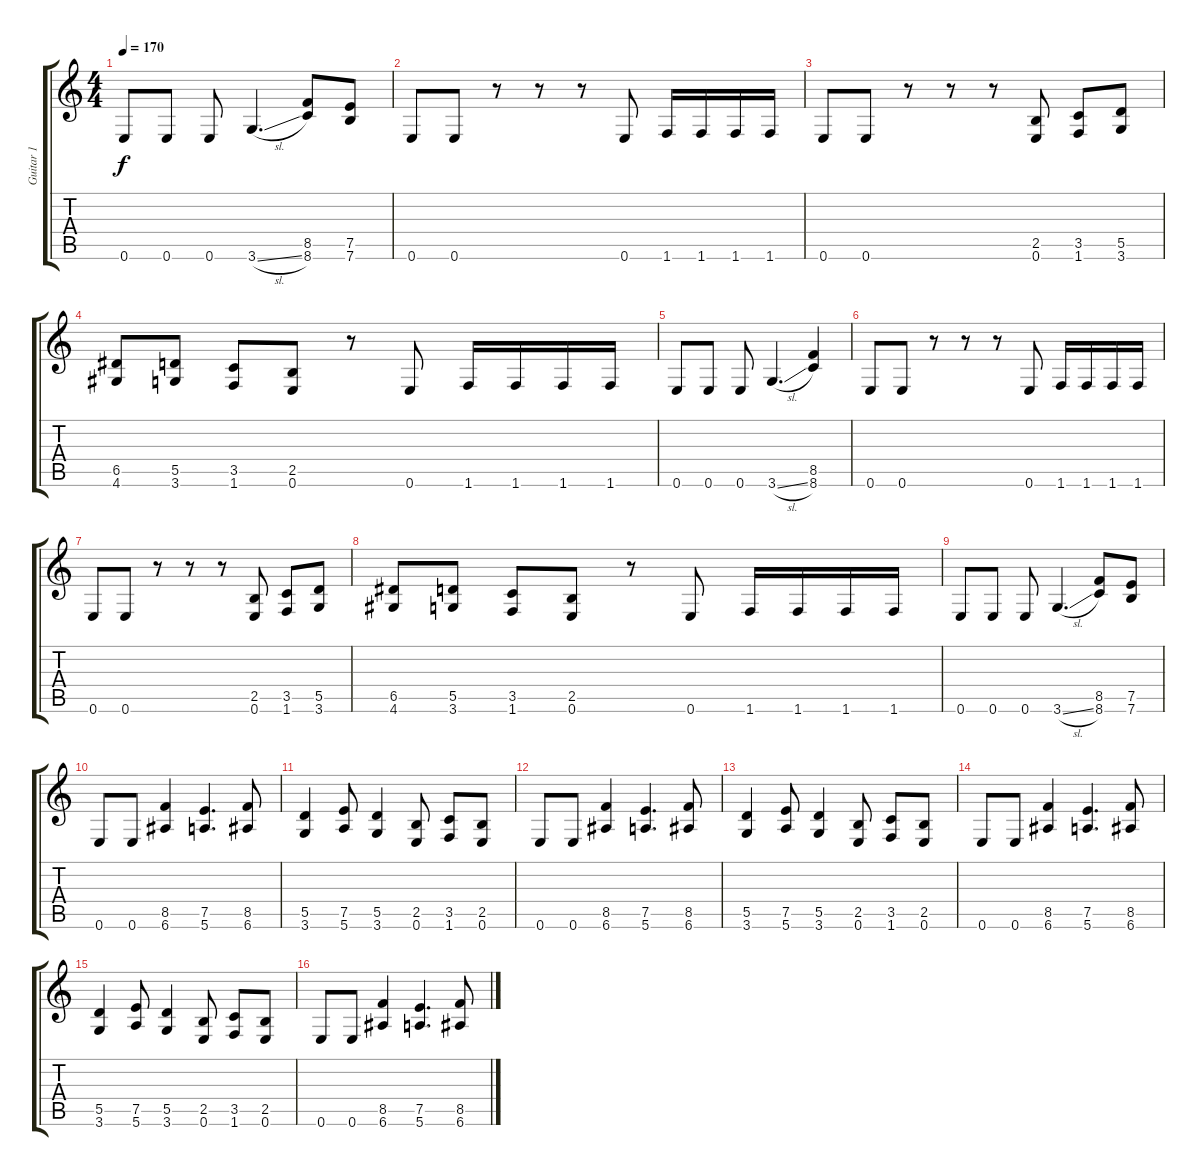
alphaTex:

\track ("Guitar 1" "Guitar 1") {instrument distortionguitar}
\staff {score tabs}
\tuning (E4 B3 G3 D3 A2 E2) {hide}
\ts (4 4)
\tempo 170
\clef g2
\ks c
0.6.8{dy f} 0.6.8 0.6.8 3.6{sl}.4{d} (8.5 8.6).8 (7.5 7.6).8 |
0.6.8 0.6.8 r.8 r.8 r.8 0.6.8 1.6.16 1.6.16 1.6.16 1.6.16 |
0.6.8 0.6.8 r.8 r.8 r.8 (2.5 0.6).8 (3.5 1.6).8 (5.5 3.6).8 |
(6.5 4.6).8 (5.5 3.6).8 (3.5 1.6).8 (2.5 0.6).8 r.8 0.6.8 1.6.16 1.6.16 1.6.16 1.6.16 |
0.6.8 0.6.8 0.6.8 3.6{sl}.4{d} (8.5 8.6).4 |
0.6.8 0.6.8 r.8 r.8 r.8 0.6.8 1.6.16 1.6.16 1.6.16 1.6.16 |
0.6.8 0.6.8 r.8 r.8 r.8 (2.5 0.6).8 (3.5 1.6).8 (5.5 3.6).8 |
(6.5 4.6).8 (5.5 3.6).8 (3.5 1.6).8 (2.5 0.6).8 r.8 0.6.8 1.6.16 1.6.16 1.6.16 1.6.16 |
0.6.8 0.6.8 0.6.8 3.6{sl}.4{d} (8.5 8.6).8 (7.5 7.6).8 |
0.6.8 0.6.8 (8.5 6.6).4 (7.5 5.6).4{d} (8.5 6.6).8 |
(5.5 3.6).4 (7.5 5.6).8 (5.5 3.6).4 (2.5 0.6).8 (3.5 1.6).8 (2.5 0.6).8 |
0.6.8 0.6.8 (8.5 6.6).4 (7.5 5.6).4{d} (8.5 6.6).8 |
(5.5 3.6).4 (7.5 5.6).8 (5.5 3.6).4 (2.5 0.6).8 (3.5 1.6).8 (2.5 0.6).8 |
0.6.8 0.6.8 (8.5 6.6).4 (7.5 5.6).4{d} (8.5 6.6).8 |
(5.5 3.6).4 (7.5 5.6).8 (5.5 3.6).4 (2.5 0.6).8 (3.5 1.6).8 (2.5 0.6).8 |
0.6.8 0.6.8 (8.5 6.6).4 (7.5 5.6).4{d} (8.5 6.6).8
